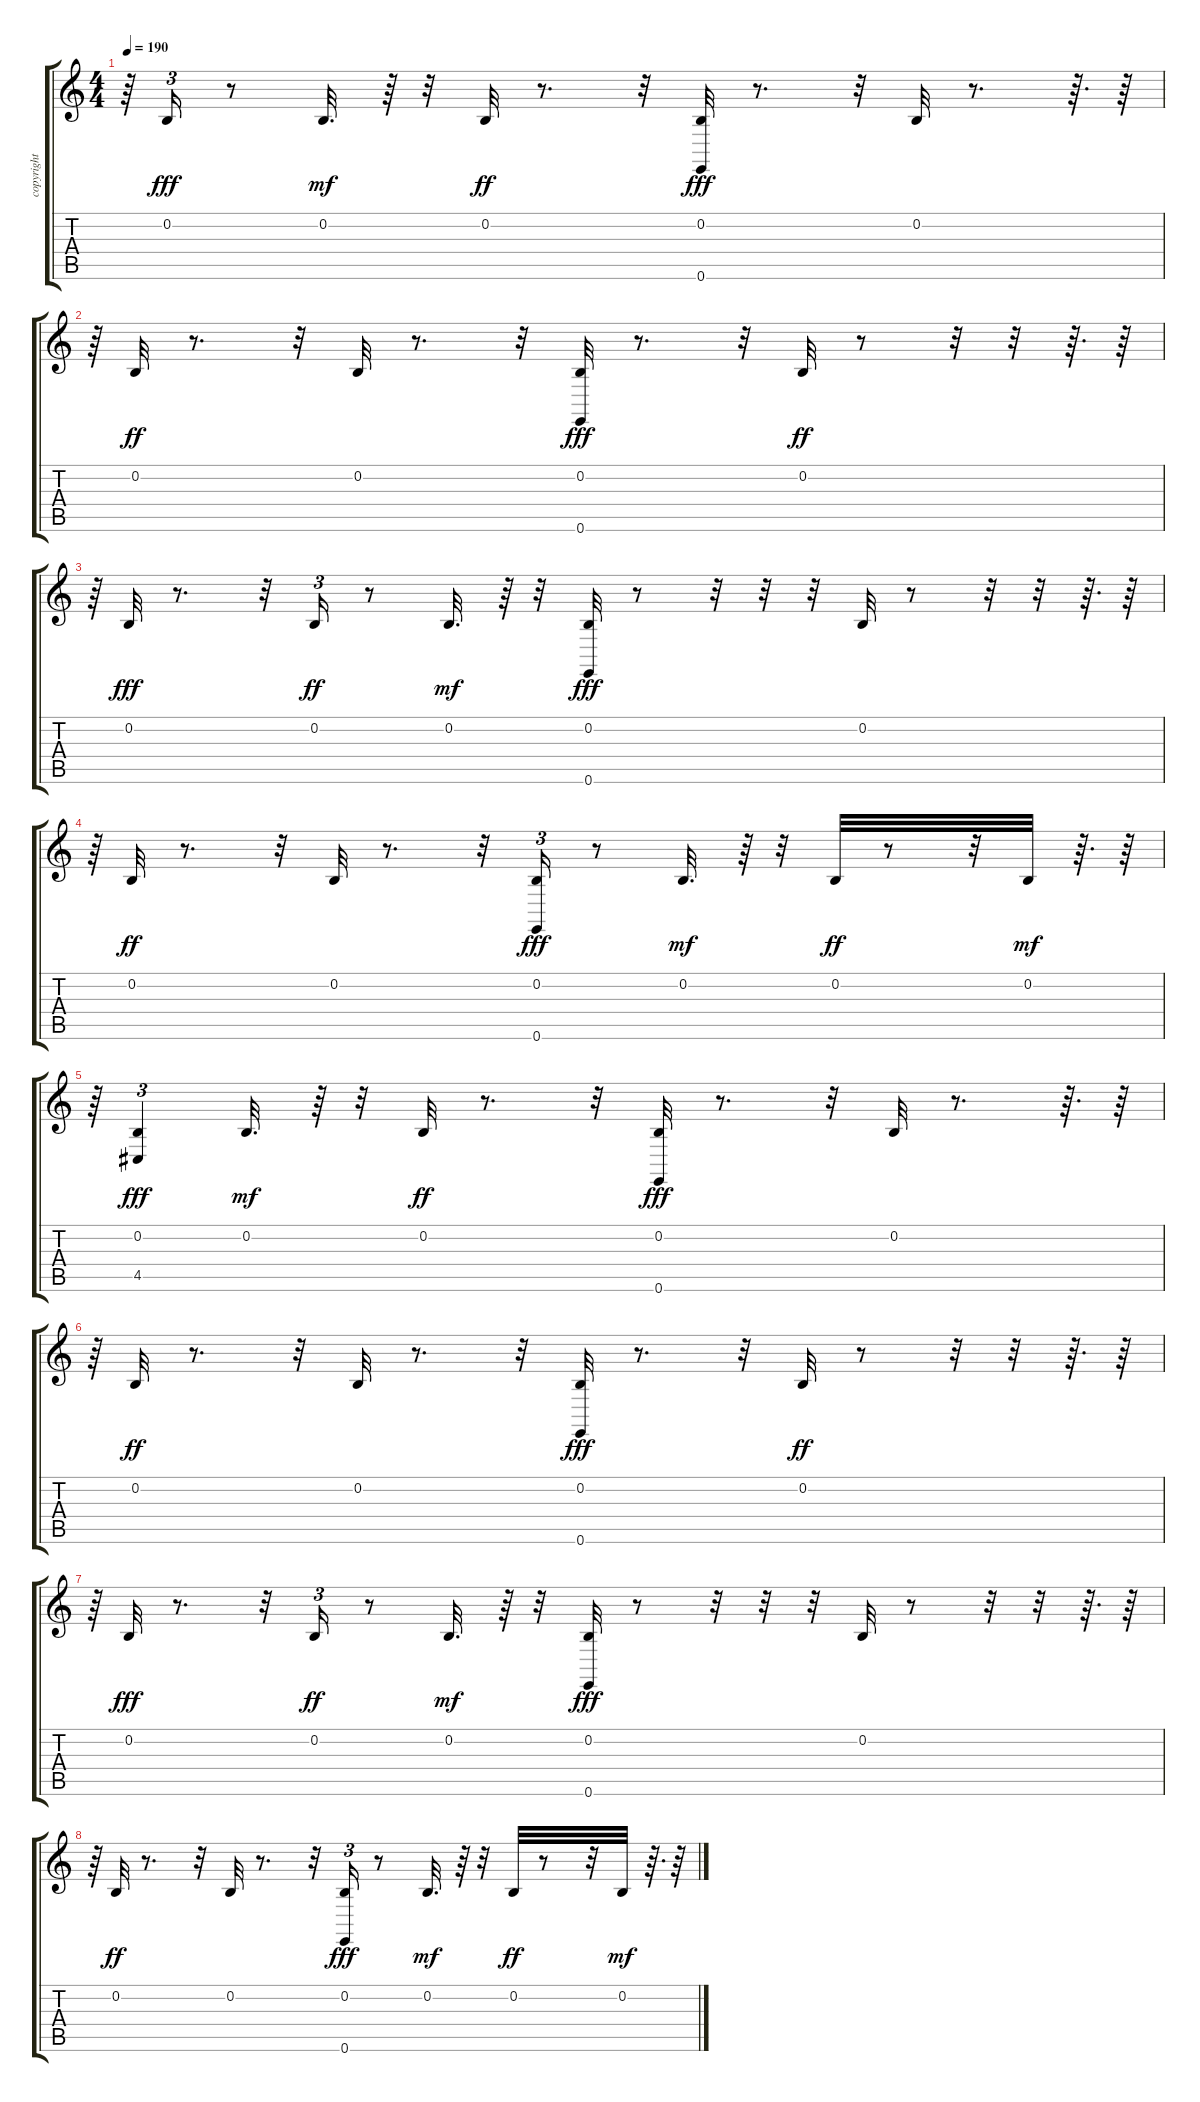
\track ("copyright 1998 by" "copyright ") {instrument acousticgrandpiano}
\staff {score tabs}
\tuning (E4 B3 G3 D3 A2 E2) {hide}
\ts (4 4)
\tempo 190
\clef g2
\ks c
r.64{dy mf} 0.2.16{tu (3 2) dy fff} r.8 0.2.32{d dy mf} r.64 r.32 0.2.32{dy ff} r.8{d} r.32 (0.2 0.6).32{dy fff} r.8{d} r.32 0.2.32 r.8{d} r.64{d} r.64 |
r.64 0.2.32{dy ff} r.8{d} r.32 0.2.32 r.8{d} r.32 (0.2 0.6).32{dy fff} r.8{d} r.32 0.2.32{dy ff} r.8 r.32 r.32 r.64{d} r.64 |
r.64 0.2.32{dy fff} r.8{d} r.32 0.2.16{tu (3 2) dy ff} r.8 0.2.32{d dy mf} r.64 r.32 (0.2 0.6).32{dy fff} r.8 r.32 r.32 r.32 0.2.32 r.8 r.32 r.32 r.64{d} r.64 |
r.64 0.2.32{dy ff} r.8{d} r.32 0.2.32 r.8{d} r.32 (0.2 0.6).16{tu (3 2) dy fff} r.8 0.2.32{d dy mf} r.64 r.32 0.2.32{dy ff} r.8 r.32 0.2.32{dy mf} r.64{d} r.64 |
r.64 (0.2 4.5).4{tu (3 2) dy fff} 0.2.32{d dy mf} r.64 r.32 0.2.32{dy ff} r.8{d} r.32 (0.2 0.6).32{dy fff} r.8{d} r.32 0.2.32 r.8{d} r.64{d} r.64 |
r.64 0.2.32{dy ff} r.8{d} r.32 0.2.32 r.8{d} r.32 (0.2 0.6).32{dy fff} r.8{d} r.32 0.2.32{dy ff} r.8 r.32 r.32 r.64{d} r.64 |
r.64 0.2.32{dy fff} r.8{d} r.32 0.2.16{tu (3 2) dy ff} r.8 0.2.32{d dy mf} r.64 r.32 (0.2 0.6).32{dy fff} r.8 r.32 r.32 r.32 0.2.32 r.8 r.32 r.32 r.64{d} r.64 |
r.64 0.2.32{dy ff} r.8{d} r.32 0.2.32 r.8{d} r.32 (0.2 0.6).16{tu (3 2) dy fff} r.8 0.2.32{d dy mf} r.64 r.32 0.2.32{dy ff} r.8 r.32 0.2.32{dy mf} r.64{d} r.64
